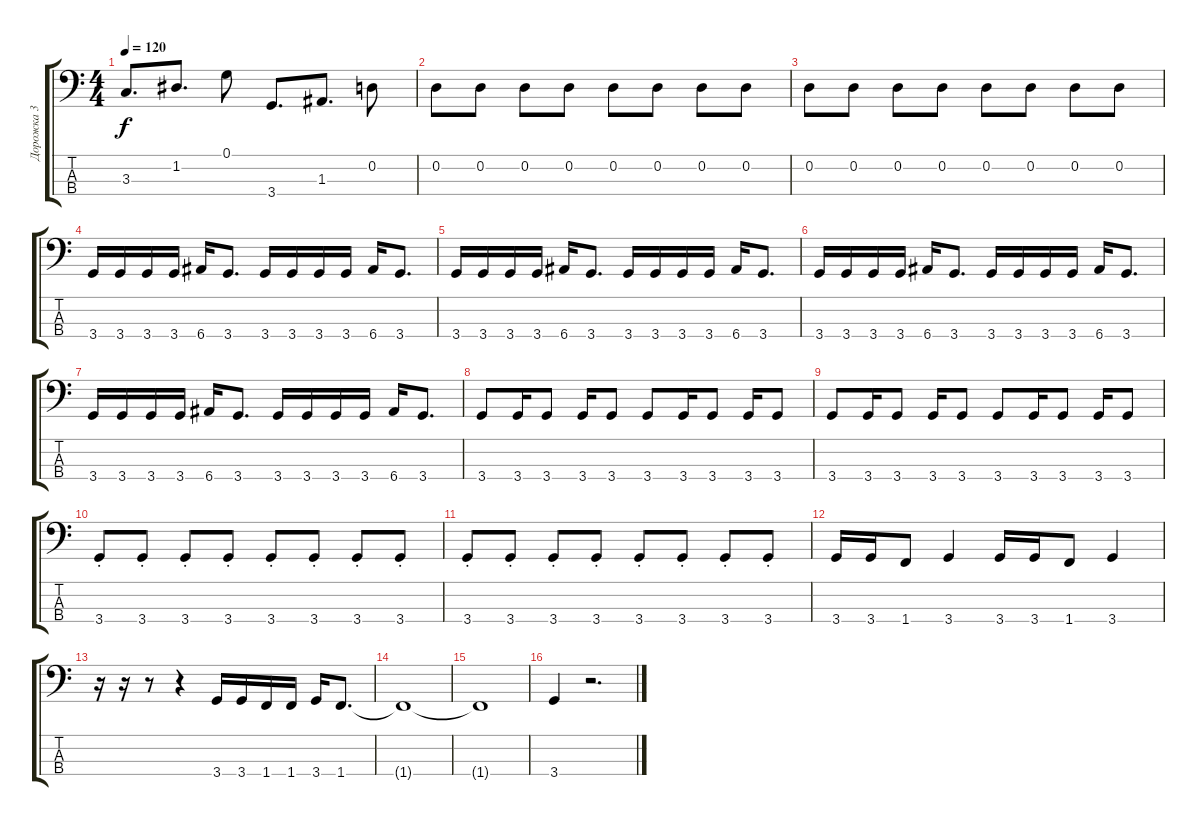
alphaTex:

\track ("Дорожка 3" "Дорожка 3") {instrument electricbassfinger}
\staff {score tabs}
\tuning (G2 D2 A1 E1) {hide}
\ts (4 4)
\tempo 120
\clef f4
\ks c
3.3.8{d dy f} 1.2.8{d} 0.1.8 3.4.8{d} 1.3.8{d} 0.2.8 |
0.2.8 0.2.8 0.2.8 0.2.8 0.2.8 0.2.8 0.2.8 0.2.8 |
0.2.8 0.2.8 0.2.8 0.2.8 0.2.8 0.2.8 0.2.8 0.2.8 |
3.4.16 3.4.16 3.4.16 3.4.16 6.4.16 3.4.8{d} 3.4.16 3.4.16 3.4.16 3.4.16 6.4.16 3.4.8{d} |
3.4.16 3.4.16 3.4.16 3.4.16 6.4.16 3.4.8{d} 3.4.16 3.4.16 3.4.16 3.4.16 6.4.16 3.4.8{d} |
3.4.16 3.4.16 3.4.16 3.4.16 6.4.16 3.4.8{d} 3.4.16 3.4.16 3.4.16 3.4.16 6.4.16 3.4.8{d} |
3.4.16 3.4.16 3.4.16 3.4.16 6.4.16 3.4.8{d} 3.4.16 3.4.16 3.4.16 3.4.16 6.4.16 3.4.8{d} |
3.4.8 3.4.16 3.4.8 3.4.16 3.4.8 3.4.8 3.4.16 3.4.8 3.4.16 3.4.8 |
3.4.8 3.4.16 3.4.8 3.4.16 3.4.8 3.4.8 3.4.16 3.4.8 3.4.16 3.4.8 |
3.4{st}.8 3.4{st}.8 3.4{st}.8 3.4{st}.8 3.4{st}.8 3.4{st}.8 3.4{st}.8 3.4{st}.8 |
3.4{st}.8 3.4{st}.8 3.4{st}.8 3.4{st}.8 3.4{st}.8 3.4{st}.8 3.4{st}.8 3.4{st}.8 |
3.4.16 3.4.16 1.4.8 3.4.4 3.4.16 3.4.16 1.4.8 3.4.4 |
r.16 r.16 r.8 r.4 3.4.16 3.4.16 1.4.16 1.4.16 3.4.16 1.4.8{d} |
1.4{t}.1 |
1.4{t}.1 |
3.4.4 r.2{d}
